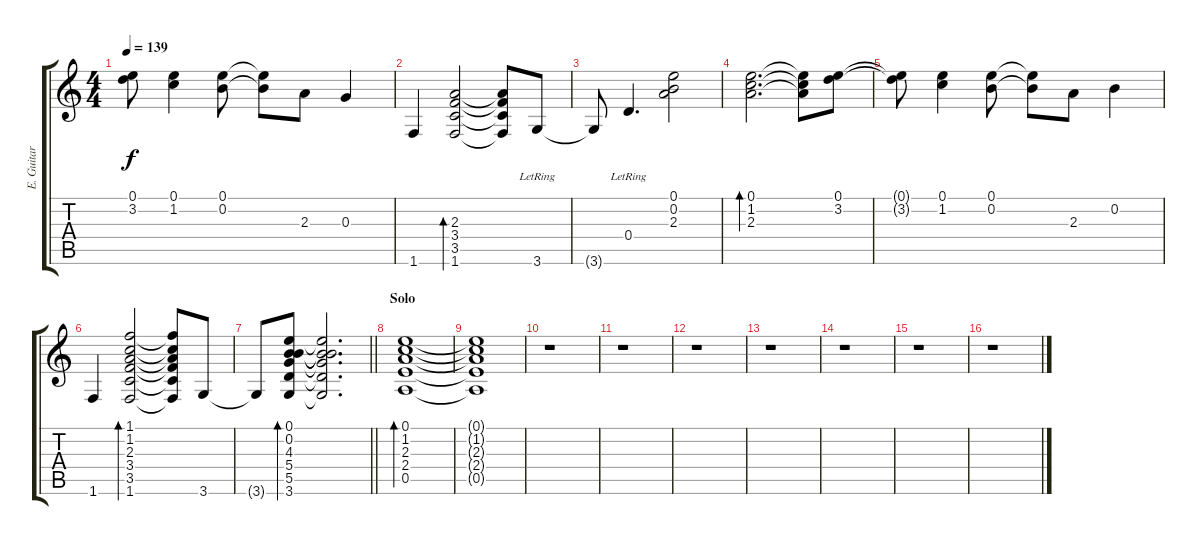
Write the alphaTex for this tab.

\track ("E. Guitar II" "E. Guitar ") {instrument electricguitarjazz}
\staff {score tabs}
\tuning (E4 B3 G3 D3 A2 E2) {hide}
\ts (4 4)
\tempo 139
\clef g2
\ks aminor
(0.1{t} 3.2{t}).8{dy f} (0.1 1.2).4 (0.1 0.2).8 (0.1{t} 0.2{t}).8 2.3.8 0.3.4 |
1.6.4 (2.3 3.4 3.5 1.6).2{bd 120} (2.3{t} 3.4{t} 3.5{t} 1.6{t}).8 3.6{lr}.8 |
3.6{t}.8 0.4{lr}.4{d} (0.1 0.2 2.3).2 |
(0.1 1.2 2.3).2{d bd 120} (0.1{t} 1.2{t} 2.3{t}).8 (0.1 3.2).8 |
(0.1{t} 3.2{t}).8 (0.1 1.2).4 (0.1 0.2).8 (0.1{t} 0.2{t}).8 2.3.8 0.2.4 |
1.6.4 (1.1 1.2 2.3 3.4 3.5 1.6).2{bd 120} (1.1{t} 1.2{t} 2.3{t} 3.4{t} 3.5{t} 1.6{t}).8 3.6.8 |
\barLineRight lightlight
3.6{t}.8 (0.1 0.2 4.3 5.4 5.5 3.6).8{bd 120} (0.1{t} 0.2{t} 4.3{t} 5.4{t} 5.5{t} 3.6{t}).2{d} |
\section ("" "Solo")
(0.1 1.2 2.3 2.4 0.5).1{bd 120} |
(0.1{t} 1.2{t} 2.3{t} 2.4{t} 0.5{t}).1 |
r.1 |
r.1 |
r.1 |
r.1 |
r.1 |
r.1 |
r.1
